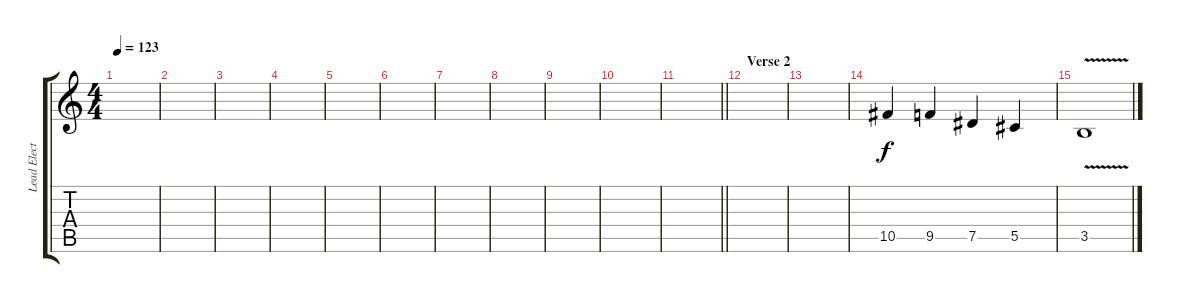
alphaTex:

\track ("Lead Electric" "Lead Elect") {instrument electricguitarclean}
\staff {score tabs}
\tuning (Eb4 Bb3 Gb3 Db3 Ab2 Eb2) {hide}
\ts (4 4)
\tempo 123
\clef g2
\ks c
|
|
|
|
|
|
|
|
|
|
\barLineRight lightlight
|
\section ("" "Verse 2")
|
|
10.5.4 9.5.4 7.5.4 5.5.4 |
3.5{v}.1
